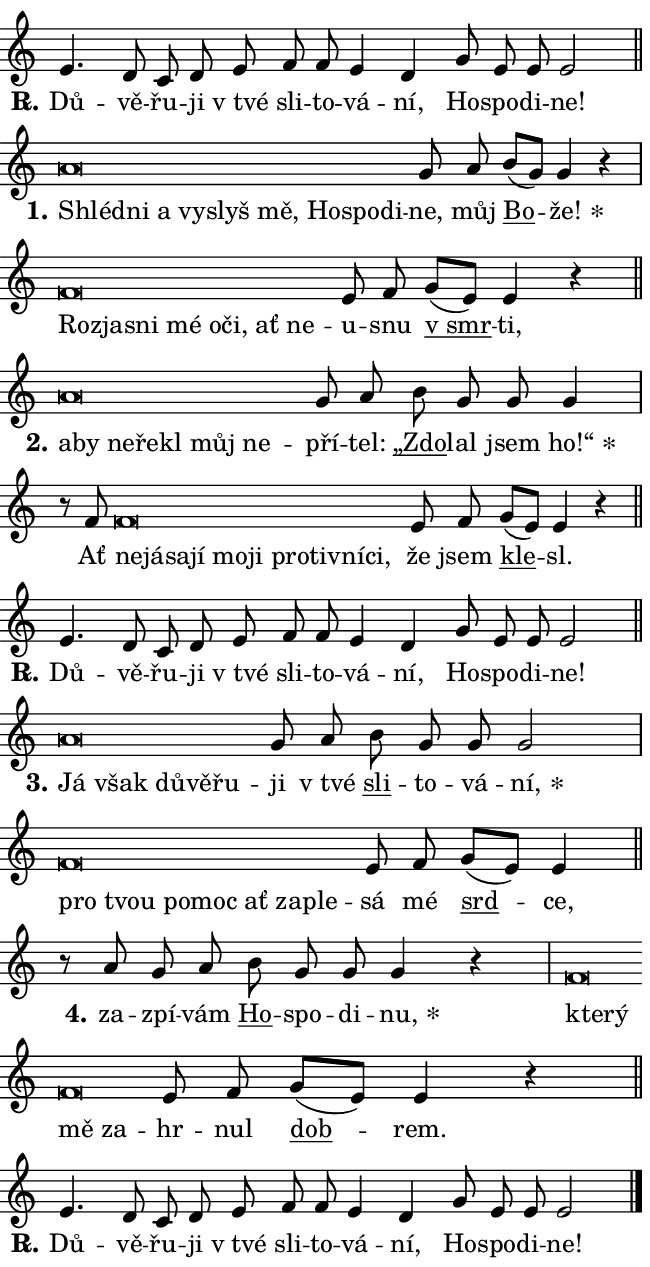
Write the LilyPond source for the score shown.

\version "2.24.0"
\header { tagline = "" }
\paper {
  indent = 0\cm
  top-margin = 0\cm
  right-margin = 0.13\cm % to fit lyric hyphens
  bottom-margin = 0\cm
  left-margin = 0\cm
  paper-width = 11\cm
  page-breaking = #ly:one-page-breaking
  system-system-spacing.basic-distance = #11
  score-system-spacing.basic-distance = #11
  ragged-last = ##f
}


%% Author: Thomas Morley
%% https://lists.gnu.org/archive/html/lilypond-user/2020-05/msg00002.html
#(define (line-position grob)
"Returns position of @var[grob} in current system:
   @code{'start}, if at first time-step
   @code{'end}, if at last time-step
   @code{'middle} otherwise
"
  (let* ((col (ly:item-get-column grob))
         (ln (ly:grob-object col 'left-neighbor))
         (rn (ly:grob-object col 'right-neighbor))
         (col-to-check-left (if (ly:grob? ln) ln col))
         (col-to-check-right (if (ly:grob? rn) rn col))
         (break-dir-left
           (and
             (ly:grob-property col-to-check-left 'non-musical #f)
             (ly:item-break-dir col-to-check-left)))
         (break-dir-right
           (and
             (ly:grob-property col-to-check-right 'non-musical #f)
             (ly:item-break-dir col-to-check-right))))
        (cond ((eqv? 1 break-dir-left) 'start)
              ((eqv? -1 break-dir-right) 'end)
              (else 'middle))))

#(define (tranparent-at-line-position vctor)
  (lambda (grob)
  "Relying on @code{line-position} select the relevant enry from @var{vctor}.
Used to determine transparency,"
    (case (line-position grob)
      ((end) (not (vector-ref vctor 0)))
      ((middle) (not (vector-ref vctor 1)))
      ((start) (not (vector-ref vctor 2))))))

noteHeadBreakVisibility =
#(define-music-function (break-visibility)(vector?)
"Makes @code{NoteHead}s transparent relying on @var{break-visibility}"
#{
  \override NoteHead.transparent =
    #(tranparent-at-line-position break-visibility)
#})

#(define delete-ledgers-for-transparent-note-heads
  (lambda (grob)
    "Reads whether a @code{NoteHead} is transparent.
If so this @code{NoteHead} is removed from @code{'note-heads} from
@var{grob}, which is supposed to be @code{LedgerLineSpanner}.
As a result ledgers are not printed for this @code{NoteHead}"
    (let* ((nhds-array (ly:grob-object grob 'note-heads))
           (nhds-list
             (if (ly:grob-array? nhds-array)
                 (ly:grob-array->list nhds-array)
                 '()))
           ;; Relies on the transparent-property being done before
           ;; Staff.LedgerLineSpanner.after-line-breaking is executed.
           ;; This is fragile ...
           (to-keep
             (remove
               (lambda (nhd)
                 (ly:grob-property nhd 'transparent #f))
               nhds-list)))
      ;; TODO find a better method to iterate over grob-arrays, similiar
      ;; to filter/remove etc for lists
      ;; For now rebuilt from scratch
      (set! (ly:grob-object grob 'note-heads)  '())
      (for-each
        (lambda (nhd)
          (ly:pointer-group-interface::add-grob grob 'note-heads nhd))
        to-keep))))

squashNotes = {
  \override NoteHead.X-extent = #'(-0.2 . 0.2)
  \override NoteHead.Y-extent = #'(-0.75 . 0)
  \override NoteHead.stencil =
    #(lambda (grob)
       (let ((pos (ly:grob-property grob 'staff-position)))
         (begin
           (if (< pos -7) (display "ERROR: Lower brevis then expected\n") (display ""))
           (if (<= pos -6) ly:text-interface::print ly:note-head::print))))
}
unSquashNotes = {
  \revert NoteHead.X-extent
  \revert NoteHead.Y-extent
  \revert NoteHead.stencil
}

hideNotes = \noteHeadBreakVisibility #begin-of-line-visible
unHideNotes = \noteHeadBreakVisibility #all-visible

% work-around for resetting accidentals
% https://lilypond.org/doc/v2.23/Documentation/notation/displaying-rhythms#unmetered-music
cadenzaMeasure = {
  \cadenzaOff
  \partial 1024 s1024
  \cadenzaOn
}

#(define-markup-command (accent layout props text) (markup?)
  "Underline accented syllable"
  (interpret-markup layout props
    #{\markup \override #'(offset . 4.3) \underline { #text }#}))

responsum = \markup \concat {
  "R" \hspace #-1.05 \path #0.1 #'((moveto 0 0.07) (lineto 0.9 0.8)) \hspace #0.05 "."
}

spaceSize = #0.6828661417322834 % exact space size for TeX Gyre Schola

\layout {
  \context {
    \Staff
    \remove "Time_signature_engraver"
    \override LedgerLineSpanner.after-line-breaking = #delete-ledgers-for-transparent-note-heads
  }
  \context {
    \Lyrics {
      \override LyricSpace.minimum-distance = \spaceSize
      \override LyricText.font-name = #"TeX Gyre Schola"
      \override LyricText.font-size = 1
      \override StanzaNumber.font-name = #"TeX Gyre Schola Bold"
      \override StanzaNumber.font-size = 1
    }
  }
  \context {
    \Score 
    \override NoteHead.text =
      #(lambda (grob) 
        (let ((pos (ly:grob-property grob 'staff-position)))
          #{\markup {
            \combine
              \halign #-0.55 \raise #(if (= pos -6) 0 0.5) \override #'(thickness . 2) \draw-line #'(3.2 . 0)
              \musicglyph "noteheads.sM1"
          }#}))
  }
}

% magnetic-lyrics.ily
%
%   written by
%     Jean Abou Samra <jean@abou-samra.fr>
%     Werner Lemberg <wl@gnu.org>
%
%   adapted by
%     Jiri Hon <jiri.hon@gmail.com>
%
% Version 2022-Apr-15

% https://www.mail-archive.com/lilypond-user@gnu.org/msg149350.html

#(define (Left_hyphen_pointer_engraver context)
   "Collect syllable-hyphen-syllable occurrences in lyrics and store
them in properties.  This engraver only looks to the left.  For
example, if the lyrics input is @code{foo -- bar}, it does the
following.

@itemize @bullet
@item
Set the @code{text} property of the @code{LyricHyphen} grob between
@q{foo} and @q{bar} to @code{foo}.

@item
Set the @code{left-hyphen} property of the @code{LyricText} grob with
text @q{foo} to the @code{LyricHyphen} grob between @q{foo} and
@q{bar}.
@end itemize

Use this auxiliary engraver in combination with the
@code{lyric-@/text::@/apply-@/magnetic-@/offset!} hook."
   (let ((hyphen #f)
         (text #f))
     (make-engraver
      (acknowledgers
       ((lyric-syllable-interface engraver grob source-engraver)
        (set! text grob)))
      (end-acknowledgers
       ((lyric-hyphen-interface engraver grob source-engraver)
        ;(when (not (grob::has-interface grob 'lyric-space-interface))
          (set! hyphen grob)));)
      ((stop-translation-timestep engraver)
       (when (and text hyphen)
         (ly:grob-set-object! text 'left-hyphen hyphen))
       (set! text #f)
       (set! hyphen #f)))))

#(define (lyric-text::apply-magnetic-offset! grob)
   "If the space between two syllables is less than the value in
property @code{LyricText@/.details@/.squash-threshold}, move the right
syllable to the left so that it gets concatenated with the left
syllable.

Use this function as a hook for
@code{LyricText@/.after-@/line-@/breaking} if the
@code{Left_@/hyphen_@/pointer_@/engraver} is active."
   (let ((hyphen (ly:grob-object grob 'left-hyphen #f)))
     (when hyphen
       (let ((left-text (ly:spanner-bound hyphen LEFT)))
         (when (grob::has-interface left-text 'lyric-syllable-interface)
           (let* ((common (ly:grob-common-refpoint grob left-text X))
                  (this-x-ext (ly:grob-extent grob common X))
                  (left-x-ext
                   (begin
                     ;; Trigger magnetism for left-text.
                     (ly:grob-property left-text 'after-line-breaking)
                     (ly:grob-extent left-text common X)))
                  ;; `delta` is the gap width between two syllables.
                  (delta (- (interval-start this-x-ext)
                            (interval-end left-x-ext)))
                  (details (ly:grob-property grob 'details))
                  (threshold (assoc-get 'squash-threshold details 0.2)))
             (when (< delta threshold)
               (let* (;; We have to manipulate the input text so that
                      ;; ligatures crossing syllable boundaries are not
                      ;; disabled.  For languages based on the Latin
                      ;; script this is essentially a beautification.
                      ;; However, for non-Western scripts it can be a
                      ;; necessity.
                      (lt (ly:grob-property left-text 'text))
                      (rt (ly:grob-property grob 'text))
                      (is-space (grob::has-interface hyphen 'lyric-space-interface))
                      (space (if is-space " " ""))
                      (extra-delta (if is-space spaceSize 0))
                      ;; Append new syllable.
                      (ltrt-space (if (and (string? lt) (string? rt))
                                (string-append lt space rt)
                                (make-concat-markup (list lt space rt))))
                      ;; Right-align `ltrt` to the right side.
                      (ltrt-space-markup (grob-interpret-markup
                               grob
                               (make-translate-markup
                                (cons (interval-length this-x-ext) 0)
                                (make-right-align-markup ltrt-space)))))
                 (begin
                   ;; Don't print `left-text`.
                   (ly:grob-set-property! left-text 'stencil #f)
                   ;; Set text and stencil (which holds all collected
                   ;; syllables so far) and shift it to the left.
                   (ly:grob-set-property! grob 'text ltrt-space)
                   (ly:grob-set-property! grob 'stencil ltrt-space-markup)
                   (ly:grob-translate-axis! grob (- (- delta extra-delta)) X))))))))))


#(define (lyric-hyphen::displace-bounds-first grob)
   ;; Make very sure this callback isn't triggered too early.
   (let ((left (ly:spanner-bound grob LEFT))
         (right (ly:spanner-bound grob RIGHT)))
     (ly:grob-property left 'after-line-breaking)
     (ly:grob-property right 'after-line-breaking)
     (ly:lyric-hyphen::print grob)))

squashThreshold = #0.4

\layout {
  \context {
    \Lyrics
    \consists #Left_hyphen_pointer_engraver
    \override LyricText.after-line-breaking =
      #lyric-text::apply-magnetic-offset!
    \override LyricHyphen.stencil = #lyric-hyphen::displace-bounds-first
    \override LyricText.details.squash-threshold = \squashThreshold
    \override LyricHyphen.minimum-distance = 0
    \override LyricHyphen.minimum-length = \squashThreshold
  }
}

squashText = \override LyricText.details.squash-threshold = 9999
unSquashText = \override LyricText.details.squash-threshold = \squashThreshold

leftText = \override LyricText.self-alignment-X = #LEFT
unLeftText = \revert LyricText.self-alignment-X

starOffset = #(lambda (grob) 
                (let ((x_offset (ly:self-alignment-interface::aligned-on-x-parent grob)))
                  (if (= x_offset 0) 0 (+ x_offset 1.2))))

star = #(define-music-function (syllable)(string?)
"Append star separator at the end of a syllable"
#{
  \once \override LyricText.X-offset = #starOffset
  \lyricmode { \markup {
    #syllable
    \override #'((font-name . "TeX Gyre Schola Bold")) \hspace #0.2 \lower #0.65 \larger "*"
  } }
#})

starAccent = #(define-music-function (syllable)(string?)
"Append star separator at the end of a syllable and make accent"
#{
  \once \override LyricText.X-offset = #starOffset
  \lyricmode { \markup {
    \accent #syllable
    \override #'((font-name . "TeX Gyre Schola Bold")) \hspace #0.2 \lower #0.65 \larger "*"
  } }
#})

breath = #(define-music-function (syllable)(string?)
"Append breathing indicator at the end of a syllable"
#{
  \lyricmode { \markup { #syllable "+" } }
#})

optionalBreath = #(define-music-function (syllable)(string?)
"Append optional breathing indicator at the end of a syllable"
#{
  \lyricmode { \markup { #syllable "(+)" } }
#})


\score {
    <<
        \new Voice = "melody" { \cadenzaOn \key c \major \relative { e'4. d8 c d e \bar "" f f \bar "" e4 d \bar "" g8 e e e2 \cadenzaMeasure \bar "||" \break } }
        \new Lyrics \lyricsto "melody" { \lyricmode { \set stanza = \responsum
Dů -- vě -- řu -- ji "v tvé" sli -- to -- vá -- ní, Ho -- spo -- di -- ne! } }
    >>
    \layout {}
}

\score {
    <<
        \new Voice = "melody" { \cadenzaOn \key c \major \relative { \squashNotes a'\breve*1/16 \hideNotes \breve*1/16 \bar "" \breve*1/16 \bar "" \breve*1/16 \bar "" \breve*1/16 \bar "" \breve*1/16 \bar "" \breve*1/16 \bar "" \breve*1/16 \breve*1/16 \bar "" \unHideNotes \unSquashNotes g8 a \bar "" b[( g)] g4 r \cadenzaMeasure \bar "|" \squashNotes f\breve*1/16 \hideNotes \breve*1/16 \bar "" \breve*1/16 \bar "" \breve*1/16 \bar "" \breve*1/16 \bar "" \breve*1/16 \bar "" \breve*1/16 \breve*1/16 \bar "" \unHideNotes \unSquashNotes e8 f \bar "" g[( e)] e4 r \cadenzaMeasure \bar "||" \break } }
        \new Lyrics \lyricsto "melody" { \lyricmode { \set stanza = "1."
\leftText Shléd -- \squashText ni a vy -- slyš mě, Ho -- spo -- di -- \unLeftText \unSquashText ne, můj \markup \accent Bo -- \star že! \leftText Roz -- \squashText ja -- sni mé o -- či, ať ne -- \unLeftText \unSquashText u -- snu \markup \accent "v smr" -- ti, } }
    >>
    \layout {}
}

\score {
    <<
        \new Voice = "melody" { \cadenzaOn \key c \major \relative { \squashNotes a'\breve*1/16 \hideNotes \breve*1/16 \bar "" \breve*1/16 \bar "" \breve*1/16 \bar "" \breve*1/16 \bar "" \breve*1/16 \breve*1/16 \bar "" \unHideNotes \unSquashNotes g8 a \bar "" b g g g4 \cadenzaMeasure \bar "|" r8 f8 \squashNotes f\breve*1/16 \hideNotes \breve*1/16 \bar "" \breve*1/16 \bar "" \breve*1/16 \bar "" \breve*1/16 \bar "" \breve*1/16 \bar "" \breve*1/16 \bar "" \breve*1/16 \bar "" \breve*1/16 \breve*1/16 \bar "" \unHideNotes \unSquashNotes e8 f \bar "" g[( e)] e4 r \cadenzaMeasure \bar "||" \break } }
        \new Lyrics \lyricsto "melody" { \lyricmode { \set stanza = "2."
\leftText a -- \squashText by ne -- ře -- kl můj ne -- \unLeftText \unSquashText pří -- tel: \markup \accent „Zdo -- lal jsem \star ho!“ Ať \leftText ne -- \squashText já -- sa -- jí mo -- ji pro -- tiv -- ní -- ci, \unLeftText \unSquashText že jsem \markup \accent kle -- sl. } }
    >>
    \layout {}
}

\score {
    <<
        \new Voice = "melody" { \cadenzaOn \key c \major \relative { e'4. d8 c d e \bar "" f f \bar "" e4 d \bar "" g8 e e e2 \cadenzaMeasure \bar "||" \break } }
        \new Lyrics \lyricsto "melody" { \lyricmode { \set stanza = \responsum
Dů -- vě -- řu -- ji "v tvé" sli -- to -- vá -- ní, Ho -- spo -- di -- ne! } }
    >>
    \layout {}
}

\score {
    <<
        \new Voice = "melody" { \cadenzaOn \key c \major \relative { \squashNotes a'\breve*1/16 \hideNotes \breve*1/16 \bar "" \breve*1/16 \bar "" \breve*1/16 \breve*1/16 \bar "" \unHideNotes \unSquashNotes g8 a \bar "" b g g g2 \cadenzaMeasure \bar "|" \squashNotes f\breve*1/16 \hideNotes \breve*1/16 \bar "" \breve*1/16 \bar "" \breve*1/16 \bar "" \breve*1/16 \bar "" \breve*1/16 \breve*1/16 \bar "" \unHideNotes \unSquashNotes e8 f \bar "" g[( e)] e4 \cadenzaMeasure \bar "||" \break } }
        \new Lyrics \lyricsto "melody" { \lyricmode { \set stanza = "3."
\leftText Já \squashText však dů -- vě -- řu -- \unLeftText \unSquashText ji "v tvé" \markup \accent sli -- to -- vá -- \star ní, \leftText pro \squashText tvou po -- moc ať za -- ple -- \unLeftText \unSquashText sá mé \markup \accent srd -- ce, } }
    >>
    \layout {}
}

\score {
    <<
        \new Voice = "melody" { \cadenzaOn \key c \major \relative { r8 a' g8 a \bar "" b g g g4 r \cadenzaMeasure \bar "|" \squashNotes f\breve*1/16 \hideNotes \breve*1/16 \bar "" \breve*1/16 \breve*1/16 \bar "" \unHideNotes \unSquashNotes e8 f \bar "" g[( e)] e4 r \cadenzaMeasure \bar "||" \break } }
        \new Lyrics \lyricsto "melody" { \lyricmode { \set stanza = "4."
za -- zpí -- vám \markup \accent Ho -- spo -- di -- \star nu, \leftText kte -- \squashText rý mě za -- \unLeftText \unSquashText hr -- nul \markup \accent dob -- rem. } }
    >>
    \layout {}
}

\score {
    <<
        \new Voice = "melody" { \cadenzaOn \key c \major \relative { e'4. d8 c d e \bar "" f f \bar "" e4 d \bar "" g8 e e e2 \cadenzaMeasure \bar "||" \break } \bar "|." }
        \new Lyrics \lyricsto "melody" { \lyricmode { \set stanza = \responsum
Dů -- vě -- řu -- ji "v tvé" sli -- to -- vá -- ní, Ho -- spo -- di -- ne! } }
    >>
    \layout {}
}
